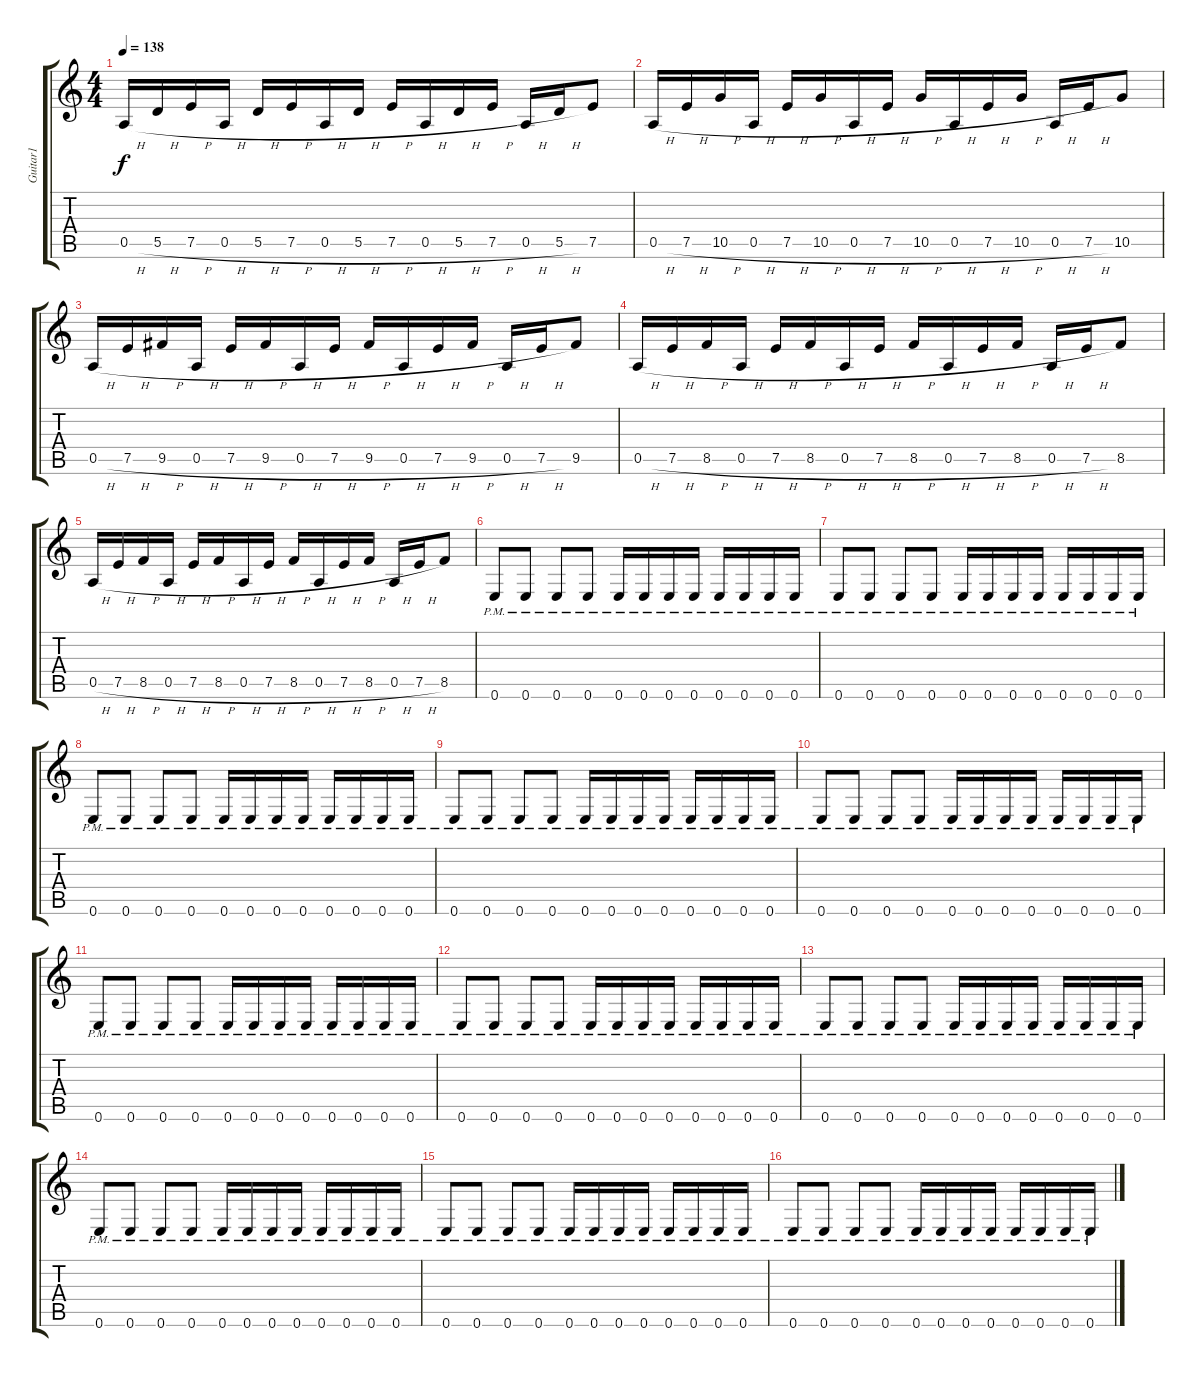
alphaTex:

\track ("Guitar1" "Guitar1") {instrument overdrivenguitar}
\staff {score tabs}
\tuning (E4 B3 G3 D3 A2 E2) {hide}
\ts (4 4)
\tempo 138
\clef g2
\ks c
0.5{h}.16{dy f} 5.5{h}.16 7.5{h}.16 0.5{h}.16 5.5{h}.16 7.5{h}.16 0.5{h}.16 5.5{h}.16 7.5{h}.16 0.5{h}.16 5.5{h}.16 7.5{h}.16 0.5{h}.16 5.5{h}.16 7.5.8 |
0.5{h}.16 7.5{h}.16 10.5{h}.16 0.5{h}.16 7.5{h}.16 10.5{h}.16 0.5{h}.16 7.5{h}.16 10.5{h}.16 0.5{h}.16 7.5{h}.16 10.5{h}.16 0.5{h}.16 7.5{h}.16 10.5.8 |
0.5{h}.16 7.5{h}.16 9.5{h}.16 0.5{h}.16 7.5{h}.16 9.5{h}.16 0.5{h}.16 7.5{h}.16 9.5{h}.16 0.5{h}.16 7.5{h}.16 9.5{h}.16 0.5{h}.16 7.5{h}.16 9.5.8 |
0.5{h}.16 7.5{h}.16 8.5{h}.16 0.5{h}.16 7.5{h}.16 8.5{h}.16 0.5{h}.16 7.5{h}.16 8.5{h}.16 0.5{h}.16 7.5{h}.16 8.5{h}.16 0.5{h}.16 7.5{h}.16 8.5.8 |
0.5{h}.16 7.5{h}.16 8.5{h}.16 0.5{h}.16 7.5{h}.16 8.5{h}.16 0.5{h}.16 7.5{h}.16 8.5{h}.16 0.5{h}.16 7.5{h}.16 8.5{h}.16 0.5{h}.16 7.5{h}.16 8.5.8 |
0.6{pm}.8 0.6{pm}.8 0.6{pm}.8 0.6{pm}.8 0.6{pm}.16 0.6{pm}.16 0.6{pm}.16 0.6{pm}.16 0.6{pm}.16 0.6{pm}.16 0.6{pm}.16 0.6{pm}.16 |
0.6{pm}.8 0.6{pm}.8 0.6{pm}.8 0.6{pm}.8 0.6{pm}.16 0.6{pm}.16 0.6{pm}.16 0.6{pm}.16 0.6{pm}.16 0.6{pm}.16 0.6{pm}.16 0.6{pm}.16 |
0.6{pm}.8 0.6{pm}.8 0.6{pm}.8 0.6{pm}.8 0.6{pm}.16 0.6{pm}.16 0.6{pm}.16 0.6{pm}.16 0.6{pm}.16 0.6{pm}.16 0.6{pm}.16 0.6{pm}.16 |
0.6{pm}.8 0.6{pm}.8 0.6{pm}.8 0.6{pm}.8 0.6{pm}.16 0.6{pm}.16 0.6{pm}.16 0.6{pm}.16 0.6{pm}.16 0.6{pm}.16 0.6{pm}.16 0.6{pm}.16 |
0.6{pm}.8 0.6{pm}.8 0.6{pm}.8 0.6{pm}.8 0.6{pm}.16 0.6{pm}.16 0.6{pm}.16 0.6{pm}.16 0.6{pm}.16 0.6{pm}.16 0.6{pm}.16 0.6{pm}.16 |
0.6{pm}.8 0.6{pm}.8 0.6{pm}.8 0.6{pm}.8 0.6{pm}.16 0.6{pm}.16 0.6{pm}.16 0.6{pm}.16 0.6{pm}.16 0.6{pm}.16 0.6{pm}.16 0.6{pm}.16 |
0.6{pm}.8 0.6{pm}.8 0.6{pm}.8 0.6{pm}.8 0.6{pm}.16 0.6{pm}.16 0.6{pm}.16 0.6{pm}.16 0.6{pm}.16 0.6{pm}.16 0.6{pm}.16 0.6{pm}.16 |
0.6{pm}.8 0.6{pm}.8 0.6{pm}.8 0.6{pm}.8 0.6{pm}.16 0.6{pm}.16 0.6{pm}.16 0.6{pm}.16 0.6{pm}.16 0.6{pm}.16 0.6{pm}.16 0.6{pm}.16 |
0.6{pm}.8 0.6{pm}.8 0.6{pm}.8 0.6{pm}.8 0.6{pm}.16 0.6{pm}.16 0.6{pm}.16 0.6{pm}.16 0.6{pm}.16 0.6{pm}.16 0.6{pm}.16 0.6{pm}.16 |
0.6{pm}.8 0.6{pm}.8 0.6{pm}.8 0.6{pm}.8 0.6{pm}.16 0.6{pm}.16 0.6{pm}.16 0.6{pm}.16 0.6{pm}.16 0.6{pm}.16 0.6{pm}.16 0.6{pm}.16 |
0.6{pm}.8 0.6{pm}.8 0.6{pm}.8 0.6{pm}.8 0.6{pm}.16 0.6{pm}.16 0.6{pm}.16 0.6{pm}.16 0.6{pm}.16 0.6{pm}.16 0.6{pm}.16 0.6{pm}.16
